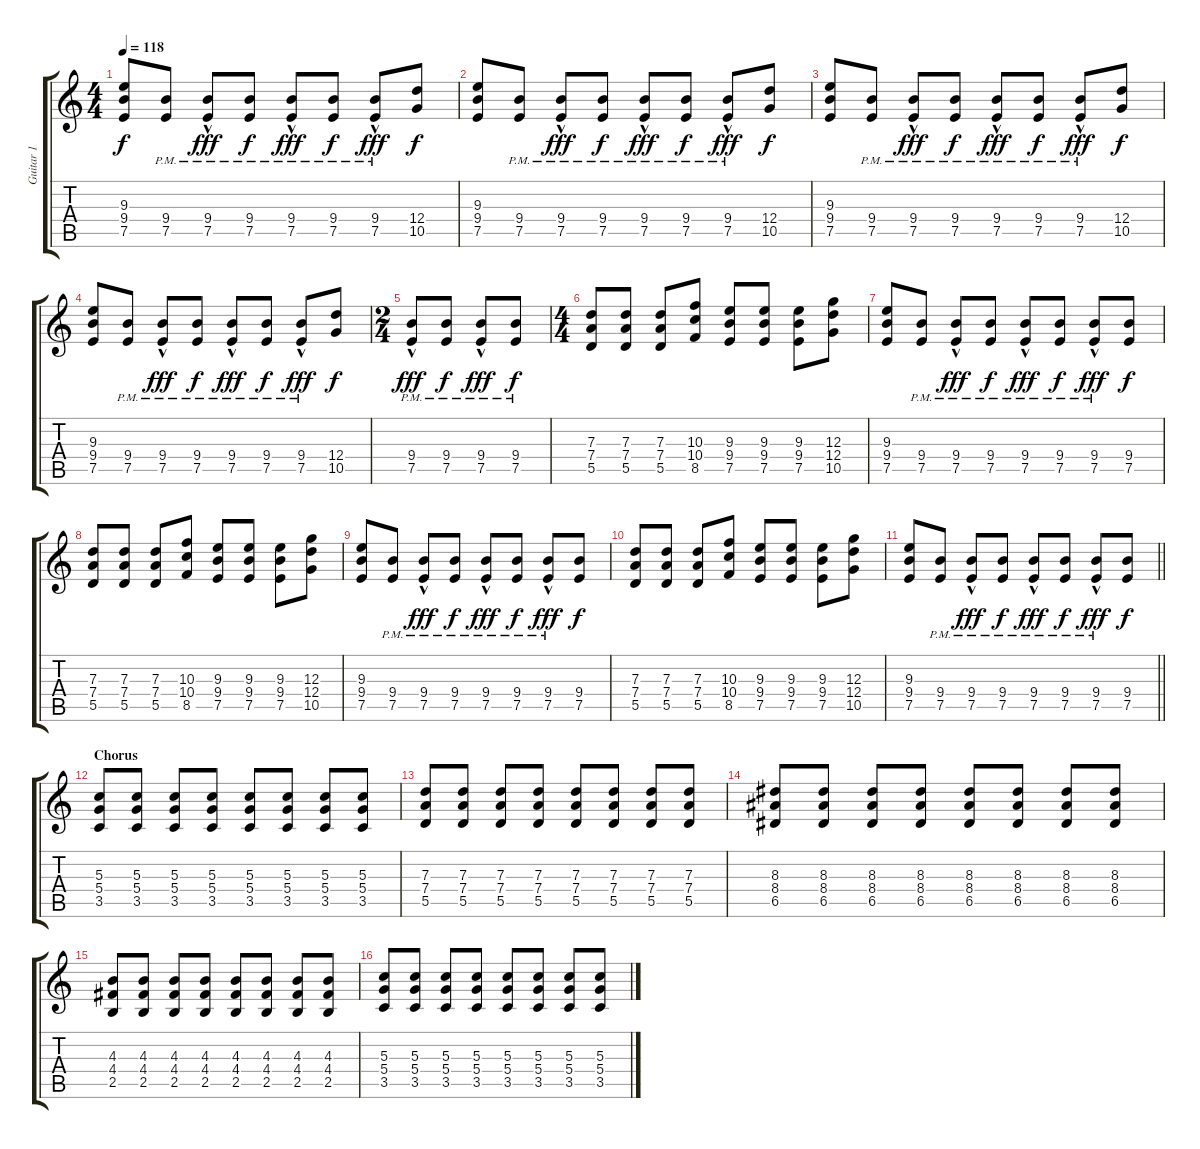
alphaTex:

\track ("Guitar 1" "Guitar 1") {instrument distortionguitar}
\staff {score tabs}
\tuning (E4 B3 G3 D3 A2 E2) {hide}
\ts (4 4)
\tempo 118
\clef g2
\ks c
(9.3 9.4 7.5).8{dy f} (9.4{pm} 7.5{pm}).8 (9.4{pm} 7.5{hac pm}).8{dy fff} (9.4{pm} 7.5{pm}).8{dy f} (9.4{pm} 7.5{hac pm}).8{dy fff} (9.4{pm} 7.5{pm}).8{dy f} (9.4{pm} 7.5{hac pm}).8{dy fff} (12.4 10.5).8{dy f} |
(9.3 9.4 7.5).8 (9.4{pm} 7.5{pm}).8 (9.4{pm} 7.5{hac pm}).8{dy fff} (9.4{pm} 7.5{pm}).8{dy f} (9.4{pm} 7.5{hac pm}).8{dy fff} (9.4{pm} 7.5{pm}).8{dy f} (9.4{pm} 7.5{hac pm}).8{dy fff} (12.4 10.5).8{dy f} |
(9.3 9.4 7.5).8 (9.4{pm} 7.5{pm}).8 (9.4{pm} 7.5{hac pm}).8{dy fff} (9.4{pm} 7.5{pm}).8{dy f} (9.4{pm} 7.5{hac pm}).8{dy fff} (9.4{pm} 7.5{pm}).8{dy f} (9.4{pm} 7.5{hac pm}).8{dy fff} (12.4 10.5).8{dy f} |
(9.3 9.4 7.5).8 (9.4{pm} 7.5{pm}).8 (9.4{pm} 7.5{hac pm}).8{dy fff} (9.4{pm} 7.5{pm}).8{dy f} (9.4{pm} 7.5{hac pm}).8{dy fff} (9.4{pm} 7.5{pm}).8{dy f} (9.4{pm} 7.5{hac pm}).8{dy fff} (12.4 10.5).8{dy f} |
\ts (2 4)
(9.4{pm} 7.5{hac pm}).8{dy fff} (9.4{pm} 7.5{pm}).8{dy f} (9.4{pm} 7.5{hac pm}).8{dy fff} (9.4{pm} 7.5{pm}).8{dy f} |
\ts (4 4)
(7.3 7.4 5.5).8 (7.3 7.4 5.5).8 (7.3 7.4 5.5).8 (10.3 10.4 8.5).8 (9.3 9.4 7.5).8 (9.3 9.4 7.5).8 (9.3 9.4 7.5).8 (12.3 12.4 10.5).8 |
(9.3 9.4 7.5).8 (9.4{pm} 7.5{pm}).8 (9.4{pm} 7.5{hac pm}).8{dy fff} (9.4{pm} 7.5{pm}).8{dy f} (9.4{pm} 7.5{hac pm}).8{dy fff} (9.4{pm} 7.5{pm}).8{dy f} (9.4{pm} 7.5{hac pm}).8{dy fff} (9.4 7.5).8{dy f} |
(7.3 7.4 5.5).8 (7.3 7.4 5.5).8 (7.3 7.4 5.5).8 (10.3 10.4 8.5).8 (9.3 9.4 7.5).8 (9.3 9.4 7.5).8 (9.3 9.4 7.5).8 (12.3 12.4 10.5).8 |
(9.3 9.4 7.5).8 (9.4{pm} 7.5{pm}).8 (9.4{pm} 7.5{hac pm}).8{dy fff} (9.4{pm} 7.5{pm}).8{dy f} (9.4{pm} 7.5{hac pm}).8{dy fff} (9.4{pm} 7.5{pm}).8{dy f} (9.4{pm} 7.5{hac pm}).8{dy fff} (9.4 7.5).8{dy f} |
(7.3 7.4 5.5).8 (7.3 7.4 5.5).8 (7.3 7.4 5.5).8 (10.3 10.4 8.5).8 (9.3 9.4 7.5).8 (9.3 9.4 7.5).8 (9.3 9.4 7.5).8 (12.3 12.4 10.5).8 |
\barLineRight lightlight
(9.3 9.4 7.5).8 (9.4{pm} 7.5{pm}).8 (9.4{pm} 7.5{hac pm}).8{dy fff} (9.4{pm} 7.5{pm}).8{dy f} (9.4{pm} 7.5{hac pm}).8{dy fff} (9.4{pm} 7.5{pm}).8{dy f} (9.4{pm} 7.5{hac pm}).8{dy fff} (9.4 7.5).8{dy f} |
\section ("" "Chorus")
(5.3 5.4 3.5).8 (5.3 5.4 3.5).8 (5.3 5.4 3.5).8 (5.3 5.4 3.5).8 (5.3 5.4 3.5).8 (5.3 5.4 3.5).8 (5.3 5.4 3.5).8 (5.3 5.4 3.5).8 |
(7.3 7.4 5.5).8 (7.3 7.4 5.5).8 (7.3 7.4 5.5).8 (7.3 7.4 5.5).8 (7.3 7.4 5.5).8 (7.3 7.4 5.5).8 (7.3 7.4 5.5).8 (7.3 7.4 5.5).8 |
(8.3 8.4 6.5).8 (8.3 8.4 6.5).8 (8.3 8.4 6.5).8 (8.3 8.4 6.5).8 (8.3 8.4 6.5).8 (8.3 8.4 6.5).8 (8.3 8.4 6.5).8 (8.3 8.4 6.5).8 |
(4.3 4.4 2.5).8 (4.3 4.4 2.5).8 (4.3 4.4 2.5).8 (4.3 4.4 2.5).8 (4.3 4.4 2.5).8 (4.3 4.4 2.5).8 (4.3 4.4 2.5).8 (4.3 4.4 2.5).8 |
(5.3 5.4 3.5).8 (5.3 5.4 3.5).8 (5.3 5.4 3.5).8 (5.3 5.4 3.5).8 (5.3 5.4 3.5).8 (5.3 5.4 3.5).8 (5.3 5.4 3.5).8 (5.3 5.4 3.5).8
